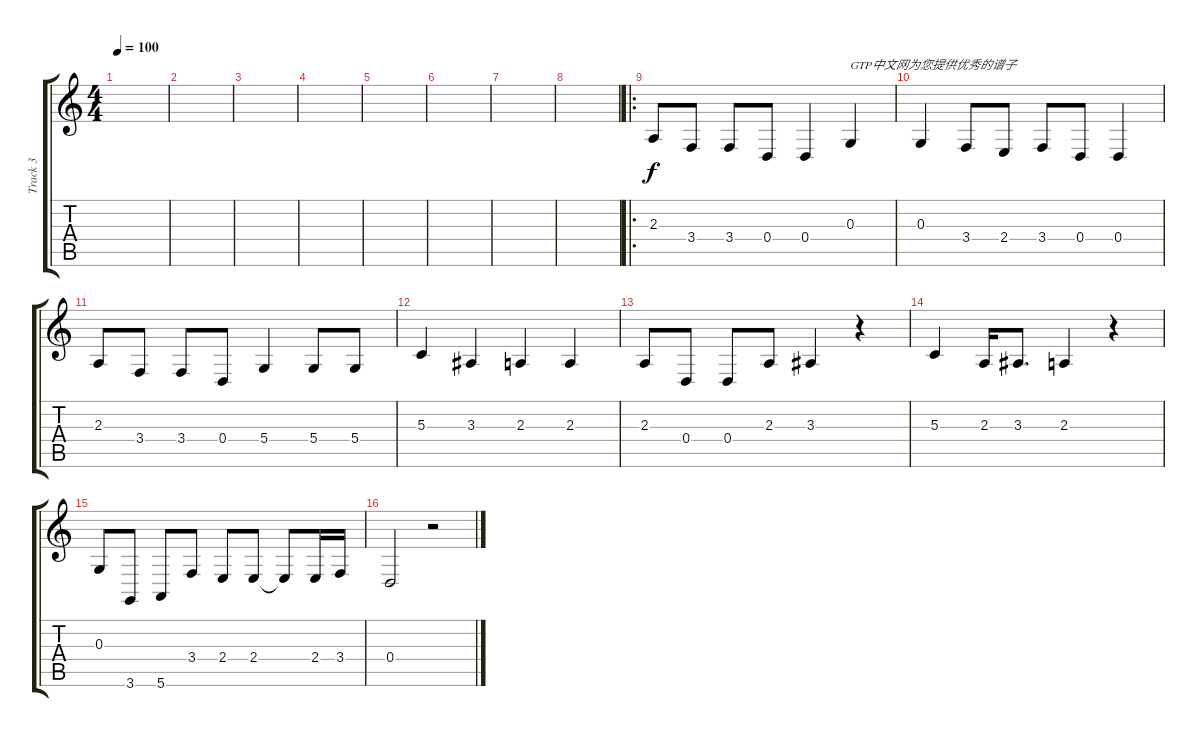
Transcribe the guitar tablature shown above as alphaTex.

\track ("Track 3" "Track 3") {instrument brightacousticpiano}
\staff {score tabs}
\tuning (E4 B3 G3 D3 A2 E2) {hide}
\ts (4 4)
\tempo 100
\clef g2
\ks c
|
|
|
|
|
|
|
|
\ro
2.3.8 3.4.8 3.4.8 0.4.8 0.4.4 0.3.4{txt "GTP中文网为您提供优秀的谱子"} |
0.3.4 3.4.8 2.4.8 3.4.8 0.4.8 0.4.4 |
2.3.8 3.4.8 3.4.8 0.4.8 5.4.4 5.4.8 5.4.8 |
5.3.4 3.3.4 2.3.4 2.3.4 |
2.3.8 0.4.8 0.4.8 2.3.8 3.3.4 r.4 |
5.3.4 2.3.16 3.3.8{d} 2.3.4 r.4 |
0.3.8 3.6.8 5.6.8 3.4.8 2.4.8 2.4.8 2.4{t}.8 2.4.16 3.4.16 |
0.4.2 r.2
